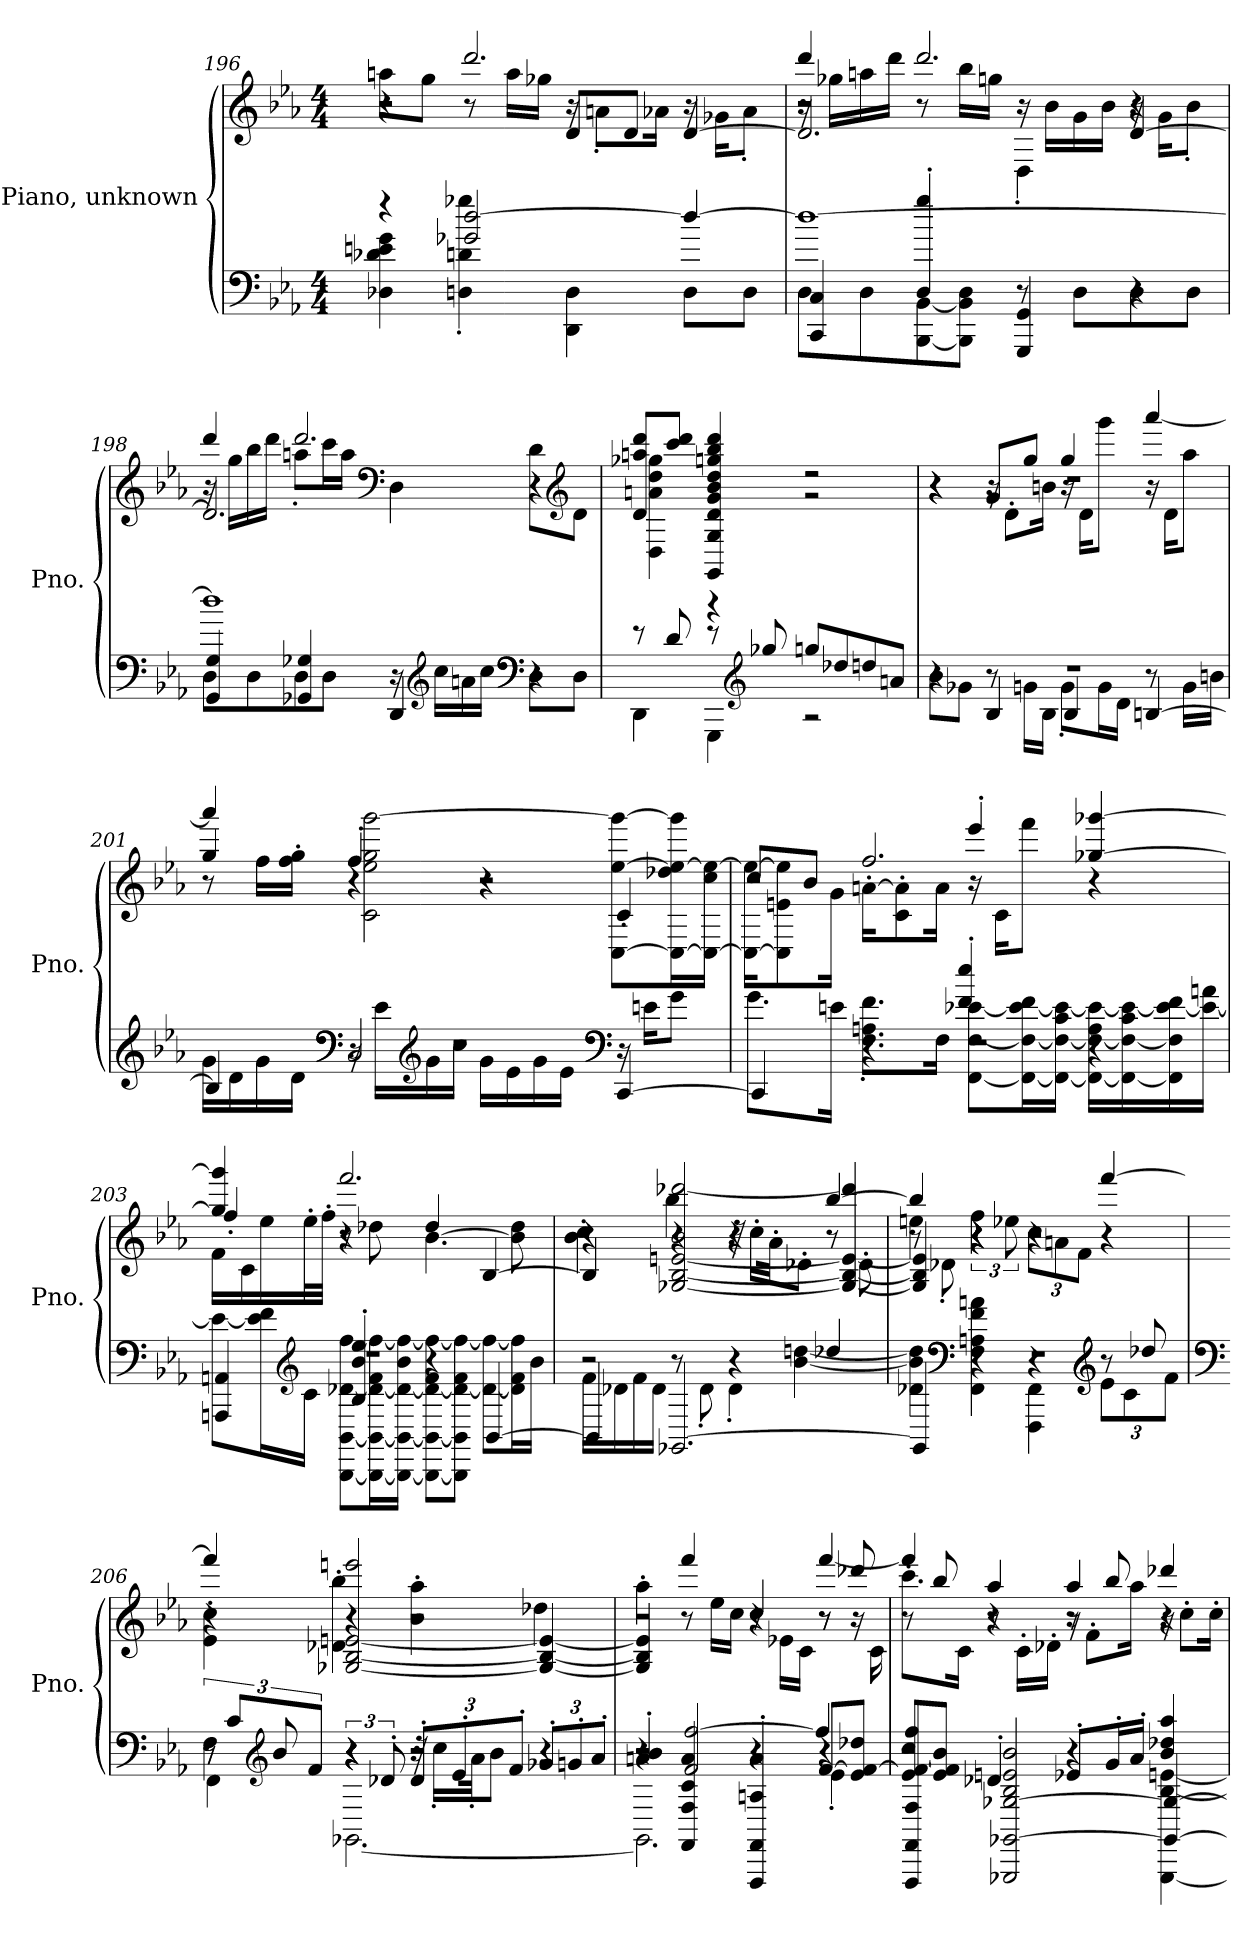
**kern	**kern
*part1	*part1
*staff2	*staff1
*I"Piano, unknown	*
*I'Pno.	*
*clefF4	*clefG2
*k[b-e-a-]	*k[b-e-a-]
*M4/4	*M4/4
=196	=196
*^	*^
*	*	*	*^
4r	4D-X\ 4d-X\ 4en\ 4g\	4r	8aan\L	2r
.	.	.	8gg\J	.
2g-X/ [2dd/	4Dn\' 4dn\' 4gg-X\'	2.ddd/	8r	.
.	.	.	16aa\LL	.
.	.	.	16gg-X\JJ	.
.	4DD\ 4D\	.	16r	8d/L
.	.	.	8an'\L	.
.	.	.	.	8d/J
.	.	.	16a-X\Jk	.
4dd/_	8D\L	.	16r	[4d/
.	.	.	16g-X\KL	.
.	8D\J	.	8a-'\J	.
!!LO:LB:g=z
=197	=197	=197	=197	=197
*	*^	*	*	*^
1dd_	8D\L	4CC/ 4C/	4ddd/	16r	2.d/]	2r
.	.	.	.	16gg-X\LL	.	.
.	8D\	.	.	16aan\	.	.
.	.	.	.	16ddd\JJ	.	.
.	[8BBB-\ [8BB-\	4D/' 4gg/'	2.ddd/	8r	.	.
.	8BBB-\] 8BB-\] 8D\J	.	.	16bb-\LL	.	.
.	.	.	.	16ggn\JJ	.	.
.	8r	4GGG/ 4GG/	.	16r	.	4D'\
.	.	.	.	16b-\LL	.	.
.	8D\L	.	.	16g\	.	.
.	.	.	.	16b-\JJ	.	.
.	8D\	4r	.	16r	[4d/	4r
.	.	.	.	16g\KL	.	.
.	8D\J	.	.	8b-'\J	.	.
*	*	*	*	*	*v	*v
=198	=198	=198	=198	=198	=198
1dd]	8D\L	4GG/ 4G/	4ddd/	16r	2.d/]
.	.	.	.	16gg\LL	.
.	8D\	.	.	16bb-\	.
.	.	.	.	16ddd\JJ	.
.	8D\	4GG-X/ 4G-X/	2.ddd/	8aan'\L	.
.	8D\J	.	.	16ccc\L	.
.	.	.	.	16aa\JJ	.
*	*	*	*clefF4	*	*
.	16r	4DD/	.	4D\	.
*clefG2	*	*	*	*	*
.	16cc\LL	.	.	.	.
.	16an\	.	.	.	.
.	16cc\JJ	.	.	.	.
*clefF4	*	*	*	*	*
.	8D\L	4r	.	8d\L	4r
*	*	*	*clefG2	*	*
.	8D\J	.	.	8d\J	.
*	*v	*v	*	*	*
*	*	*	*v	*v
!!LO:PB:g=z
=199	=199	=199	=199
8r	4DD\	8d/ 8aan/ 8ddd/L	4D\ 4an\ 4dd\ 4gg-X\
8d/	.	8ccc/ 8ddd/J	.
8r	4GGG\	4GG/ 4G/ 4d/ 4g/ 4b-/ 4dd/ 4ggn/ 4bb-/ 4ddd/	4r
*clefG2	*	*	*
8gg-X/	.	.	.
8ggn/L	2r	2r	2r
8dd-X/	.	.	.
8ddn/	.	.	.
8an/J	.	.	.
=200	=200	=200	=200
*	*^	*	*^
1r	8b-\L	4r	1r	4r	4r
.	8g-X\J	.	.	.	.
.	8r	4B-/	.	8g/L	16r
.	.	.	.	.	8d'\L
.	16gn\LL	.	.	8gg/J	.
.	16B-\JJ	.	.	.	16bn\Jk
.	8g'\L	4B-/	.	4gg/	16r
.	.	.	.	.	16d\KL
.	16g\L	.	.	.	8ggg\J
.	16d\JJ	.	.	.	.
.	8r	[4Bn/	.	[4aaa-/	16r
.	.	.	.	.	16d\KL
.	16g\LL	.	.	.	8aa-\J
.	16bn\JJ	.	.	.	.
!!LO:LB:g=z	!!	!!
=201	=201	=201	=201	=201	=201
1r	16g\LL	4B/]	4gg/	4aaa-/]	8r
.	16d\	.	.	.	.
.	16g\	.	.	.	16ff\LL
.	16d\JJ	.	.	.	16ff\' 16gg\'JJ
*clefF4	*	*	*	*	*
.	16r	2C/	4ff'/	4r	2c\ 2ee-\ 2gg\ [2ggg\
.	16e-\LL	.	.	.	.
*clefG2	*	*	*	*	*
.	16g\	.	.	.	.
.	16cc\JJ	.	.	.	.
.	16g\LL	.	2r	4r	.
.	16e-\	.	.	.	.
.	16g\	.	.	.	.
.	16e-\JJ	.	.	.	.
*clefF4	*	*	*	*	*
.	16r	[4CC/	.	4c'/	[8C\ [8ee-\ 8ggg\_L
.	16en\KL	.	.	.	.
.	8g\J	.	.	.	16C\_ 16dd-X\ 16ee-\_ 16ggg\]L
.	.	.	.	.	16C\_ 16cc\ 16ee-\_JJ
!!LO:LB:g=z	!!	!!
=202	=202	=202	=202	=202	=202
1r	8.g\L	4CC/]	2r	8cc/L	16C\_ 16ee-\_KL
.	.	.	.	.	8C\] 8en\ 8ee-\]
.	.	.	.	8b-/J	.
.	16en\Jk	.	.	.	16g\Jk
.	8.F\' 8.An\' 8.f\'L	4r	.	2.ff/	[16an'\KL
.	.	.	.	.	8c\' 8a\]'
.	16F\Jk	.	.	.	16a\Jk
.	[8FF\ [8F\ [8e-X\L	4f/' 4ee-/'	4eee-'/	.	16r
.	.	.	.	.	16c\KL
.	16FF\_ 16F\_ 16e-\_ 16f\L	.	.	.	8fff\J
.	16FF\_ 16F\_ 16c\ 16e-\_JJ	.	.	.	.
.	16FF\_ 16F\_ 16A\ 16e-\_LL	4r	[4gg-X/ [4ggg-X/	.	4r
.	16FF\_ 16F\_ 16c\ 16e-\_	.	.	.	.
.	16FF\] 16F\] 16e-\_ 16f\	.	.	.	.
.	16e-\_ 16an\JJ	.	.	.	.
=203	=203	=203	=203	=203	=203
1r	8e-\L_	4AAAn/ 4AAn/	4gg-/] 4ggg-/]	4ff'/	16f\LL
.	.	.	.	.	16c\
.	16e-\] 16f\L	.	.	.	16ee-\
*clefG2	*	*	*	*	*
.	16c\JJ	.	.	.	32ee-'\L
.	.	.	.	.	32ff'\JJJ
.	[8BBB-\ [8BB-\ [8d-X\ [8ff\L	4B-/' 4b-/' 4ee-/'	4r	2.fff/	8r
.	16BBB-\_ 16BB-\_ 16d-\_ 16f\ 16ff\_L	.	.	.	8dd-X\
.	16BBB-\_ 16BB-\_ 16d-\_ 16b-\ 16ff\_JJ	.	.	.	.
.	8BBB-\_ 8BB-\_ 8d-\_ 8f\ 8ff\_L	4r	4dd-/	.	[4.b-\
.	8BBB-\] 8BB-\] 8d-\_ 8f\ 8ff\_J	.	.	.	.
.	8d-\_ 8ff\_L	[4BB-/	[4B-/	.	.
.	16d-\] 16f\ 16ff\]L	.	.	.	8b-\] 8dd-\
.	16b-\JJ	.	.	.	.
!!LO:LB:g=z	!!	!!
=204	=204	=204	=204	=204	=204
2r	16f\LL	4BB-/]	4B-/]	4r	4b-\' 4cc\'
.	16d-X\	.	.	.	.
.	16f\	.	.	.	.
.	16d-\JJ	.	.	.	.
.	8r	[2.GG-X/	4r	[2G-X/ [2B-/ [2en/ 2b-/ [2ddd-X/	4bb-\
.	8d-'\	.	.	.	.
4r	4d-'\	.	4r	.	32r
.	.	.	.	.	16cc'\LL
.	.	.	.	.	32a-'\JK
.	.	.	.	.	8d-X'\J
4dd-X/	[4b-\ [4ddn\	.	[4bb-/	4G-/_ 4B-/_ 4e/_ 4ddd-/]	8r
.	.	.	.	.	8d-'\
=205	=205	=205	=205	=205	=205
*	*	*	*	*	*^
1r	4d-X\ 4b-\] 4dd\]	4GG-/]	4bb-/]	4een\	4G-/] 4B-/] 4e/]	8r
.	.	.	.	.	.	8d-X'\
*clefF4	*	*	*	*	*	*
.	4FF\ 4F\ 4An\ 4f\ 4an\	4r	4r	4r	4r	6ff\
.	.	.	.	.	.	12ee-X\
*	*	*	*	*	*	*Xbrackettup
.	4FFF\ 4FF\	4r	4r	2r	2r	12cc\L
.	.	.	.	.	.	12an\
.	.	.	.	.	.	12f\J
*clefG2	*	*	*	*	*	*
*	*Xbrackettup	*	*	*	*	*
.	12e-\L	8r	[4fff/	.	.	4r
.	12c\	.	.	.	.	.
.	.	8dd-X/	.	.	.	.
.	12f\J	.	.	.	.	.
*v	*v	*v	*	*	*	*
*	*v	*v	*v	*v
!!LO:LB:g=z
=206	=206
*clefF4	*
*brackettup	*
*^	*^
*	*^	*	*^
*	*	*^	*	*	*
12r	4F\	8r	4FF\	4fff/]	4r	4e-\' 4cc\'
12c/L	.	.	.	.	.	.
*clefG2	*	*	*	*	*	*
.	.	8b-/	.	.	.	.
12f/J	.	.	.	.	.	.
6r	4r	4r	[2.GG-X\	4r	[2G-X/ [2B-/ [2en/ 2eeen/	4d-X\' 4bb-\'
12d-X'/	.	.	.	.	.	.
*	*	*Xbrackettup	*	*	*	*
2r	32r	12d-'/L	.	2r	.	4b-\' 4aa-\'
.	16cc'\LL	.	.	.	.	.
.	.	12e-'/	.	.	.	.
.	32a-'\JK	.	.	.	.	.
.	8b-\J	.	.	.	.	.
.	.	12f'/J	.	.	.	.
.	4r	12g-X'/L	.	.	4G-/_ 4B-/_ 4e/_	4dd-X\
.	.	12gn'/	.	.	.	.
.	.	12a-'/J	.	.	.	.
=207	=207	=207	=207	=207	=207	=207
4an/' 4b-/'	2r	4r	2.GG-\]	2r	4G-/] 4B-/] 4e/]	4aa-'\
4FF/ 4F/ 4c/ 4a/	.	2f/ [2ff/	.	.	4fff/	8r
.	.	.	.	.	.	16ee-\LL
.	.	.	.	.	.	16cc\JJ
4FFF/' 4FF/' 4An/' 4a/'	4r	.	.	4r	4cc/	8r
.	.	.	.	.	.	16e-X\LL
.	.	.	.	.	.	16c\JJ
[8f/L	4e-'\	4ff/]	4r	8r	[4fff/	8r
8e-/ 8f/_ 8dd-X/J	.	.	.	8ddd-X/	.	16r
.	.	.	.	.	.	16c\
*	*	*v	*v	*	*	*
!!LO:LB:g=z	!!	!!
=208	=208	=208	=208	=208	=208
8e-/ 8f/_ 8cc/L	2r	4FFF/ 4FF/ 4F/ 4ff/	8r	4fff/]	8.ccc'\L
8e-/ 8f/] 8b-/J	.	.	8bb-/	.	.
.	.	.	.	.	16c\Jk
4d-X'/	.	2GGG-X/ [2GG-X/ [2G-X/ 2B-/ 2en/ 2b-/	4aa-/	4r	8r
.	.	.	.	.	16c'\LL
.	.	.	.	.	16d-X'\JJ
8e-X'/L	4r	.	4aa-/	8r	16r
.	.	.	.	.	8f'\L
16g'/L	.	.	.	8bb-/	.
16a-'/JJ	.	.	.	.	16aa-\Jk
4b-/ 4dd-X/ 4aa-/	[4GGG-\ [4B-\ [4en\	4GG-/_ 4G-/_	4r	4ddd-X/	16r
.	.	.	.	.	8cc'\L
.	.	.	.	.	16cc'\Jk
*v	*v	*v	*	*	*
*	*v	*v	*v
=	=
*-	*-
